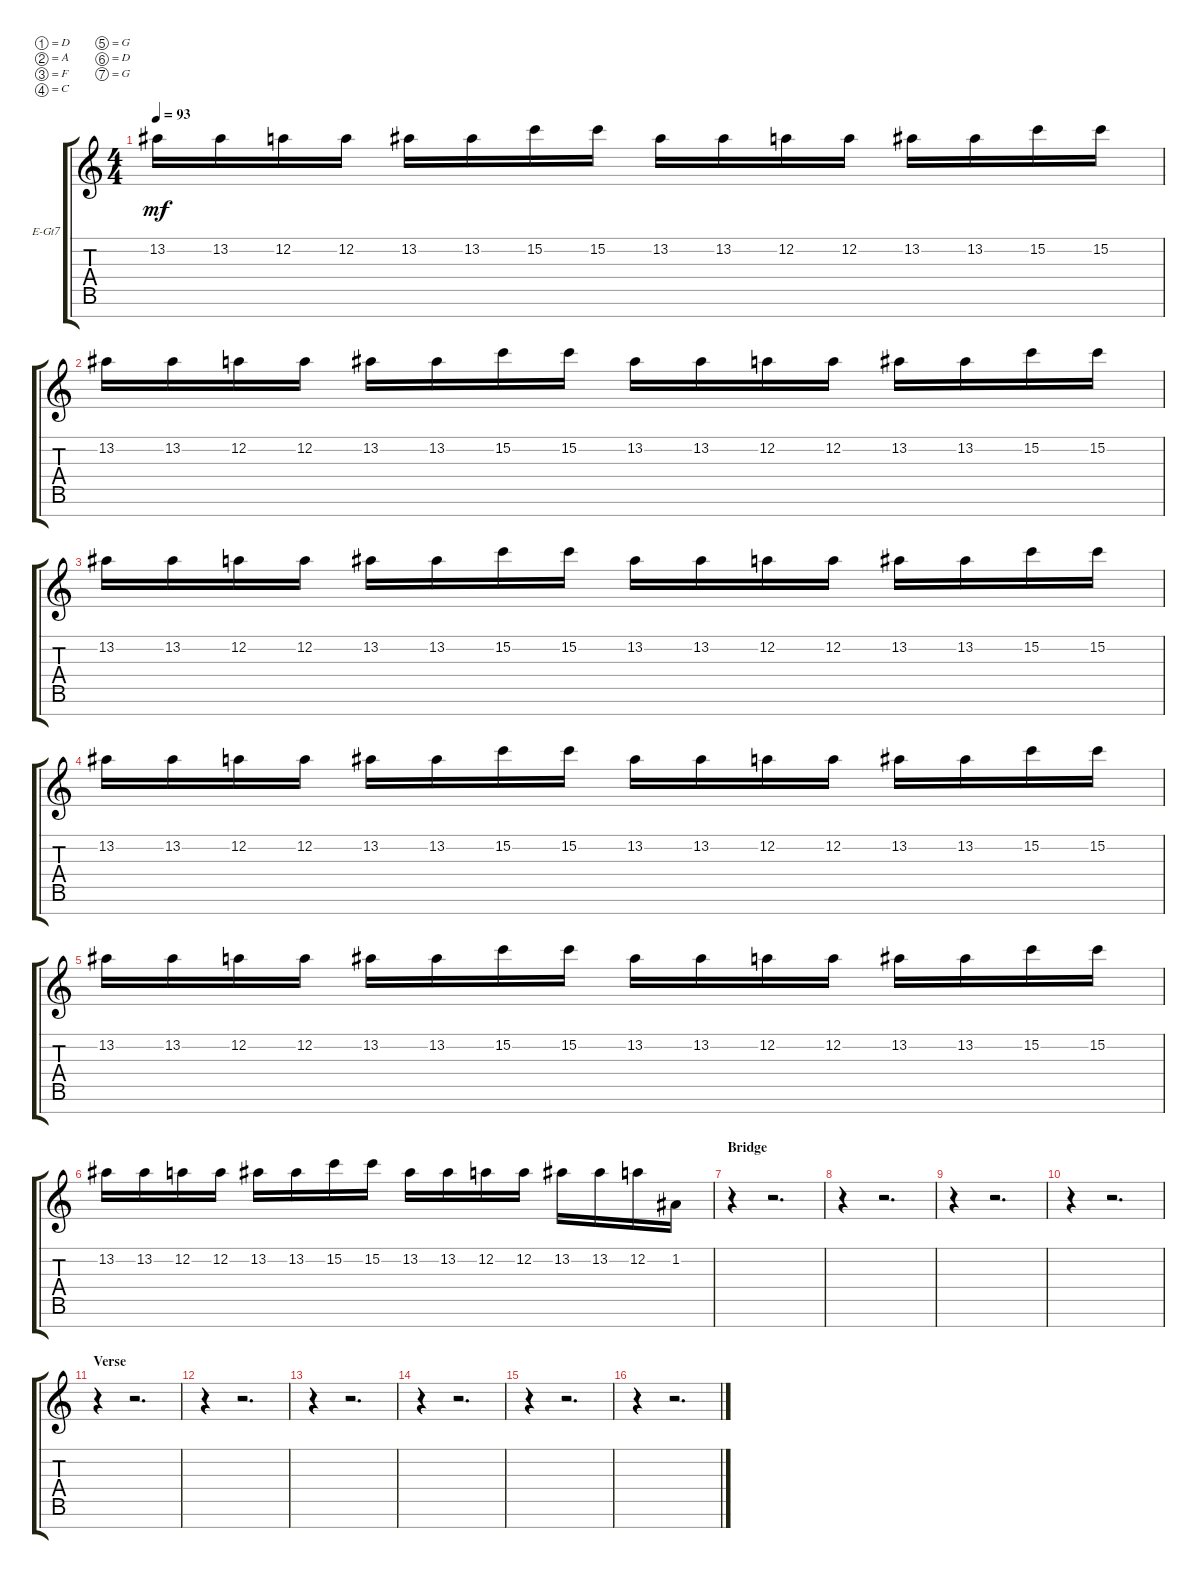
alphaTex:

\bracketExtendMode groupsimilarinstruments
\firstSystemTrackNameOrientation horizontal
\otherSystemsTrackNameOrientation horizontal
\track ("Lead" "E-Gt7") {solo instrument distortionguitar}
\staff {score tabs}
\tuning (D4 A3 F3 C3 G2 D2 G1)
\ts (4 4)
\beaming (8 2 2 2 2)
\tempo 93
\clef g2
\ks c
13.2.16{dy mf instrument distortionguitar} 13.2.16 12.2.16 12.2.16 13.2.16 13.2.16 15.2.16 15.2.16 13.2.16 13.2.16 12.2.16 12.2.16 13.2.16 13.2.16 15.2.16 15.2.16 |
13.2.16 13.2.16 12.2.16 12.2.16 13.2.16 13.2.16 15.2.16 15.2.16 13.2.16 13.2.16 12.2.16 12.2.16 13.2.16 13.2.16 15.2.16 15.2.16 |
13.2.16 13.2.16 12.2.16 12.2.16 13.2.16 13.2.16 15.2.16 15.2.16 13.2.16 13.2.16 12.2.16 12.2.16 13.2.16 13.2.16 15.2.16 15.2.16 |
13.2.16 13.2.16 12.2.16 12.2.16 13.2.16 13.2.16 15.2.16 15.2.16 13.2.16 13.2.16 12.2.16 12.2.16 13.2.16 13.2.16 15.2.16 15.2.16 |
13.2.16 13.2.16 12.2.16 12.2.16 13.2.16 13.2.16 15.2.16 15.2.16 13.2.16 13.2.16 12.2.16 12.2.16 13.2.16 13.2.16 15.2.16 15.2.16 |
13.2.16 13.2.16 12.2.16 12.2.16 13.2.16 13.2.16 15.2.16 15.2.16 13.2.16 13.2.16 12.2.16 12.2.16 13.2.16 13.2.16 12.2.16 1.2.16 |
\section ("" "Bridge")
r.4 r.2{d} |
r.4 r.2{d} |
r.4 r.2{d} |
r.4 r.2{d} |
\section ("" "Verse")
r.4 r.2{d} |
r.4 r.2{d} |
r.4 r.2{d} |
r.4 r.2{d} |
r.4 r.2{d} |
r.4 r.2{d}
